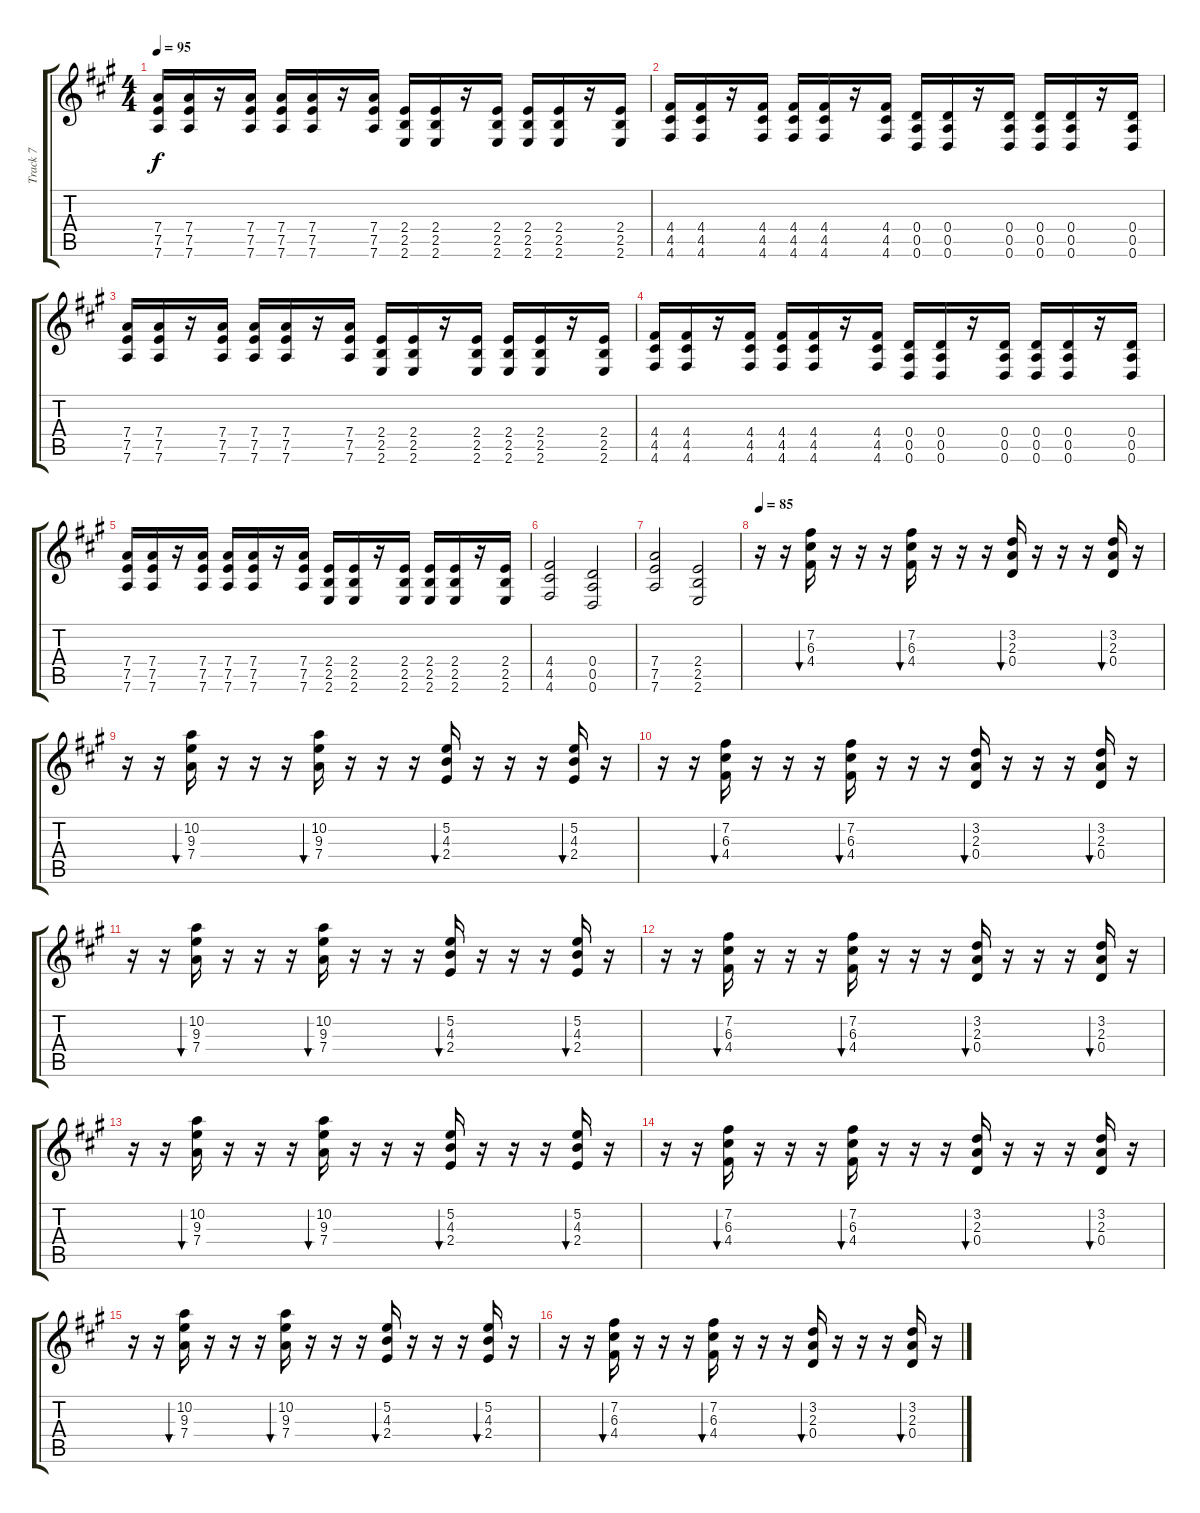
\track ("Track 7" "Track 7") {instrument overdrivenguitar}
\staff {score tabs}
\tuning (E4 B3 G3 D3 A2 D2) {hide}
\ts (4 4)
\tempo 95
\clef g2
\ks a
(7.4 7.5 7.6).16{dy f} (7.4 7.5 7.6).16 r.16 (7.4 7.5 7.6).16 (7.4 7.5 7.6).16 (7.4 7.5 7.6).16 r.16 (7.4 7.5 7.6).16 (2.4 2.5 2.6).16 (2.4 2.5 2.6).16 r.16 (2.4 2.5 2.6).16 (2.4 2.5 2.6).16 (2.4 2.5 2.6).16 r.16 (2.4 2.5 2.6).16 |
(4.4 4.5 4.6).16 (4.4 4.5 4.6).16 r.16 (4.4 4.5 4.6).16 (4.4 4.5 4.6).16 (4.4 4.5 4.6).16 r.16 (4.4 4.5 4.6).16 (0.4 0.5 0.6).16 (0.4 0.5 0.6).16 r.16 (0.4 0.5 0.6).16 (0.4 0.5 0.6).16 (0.4 0.5 0.6).16 r.16 (0.4 0.5 0.6).16 |
(7.4 7.5 7.6).16 (7.4 7.5 7.6).16 r.16 (7.4 7.5 7.6).16 (7.4 7.5 7.6).16 (7.4 7.5 7.6).16 r.16 (7.4 7.5 7.6).16 (2.4 2.5 2.6).16 (2.4 2.5 2.6).16 r.16 (2.4 2.5 2.6).16 (2.4 2.5 2.6).16 (2.4 2.5 2.6).16 r.16 (2.4 2.5 2.6).16 |
(4.4 4.5 4.6).16 (4.4 4.5 4.6).16 r.16 (4.4 4.5 4.6).16 (4.4 4.5 4.6).16 (4.4 4.5 4.6).16 r.16 (4.4 4.5 4.6).16 (0.4 0.5 0.6).16 (0.4 0.5 0.6).16 r.16 (0.4 0.5 0.6).16 (0.4 0.5 0.6).16 (0.4 0.5 0.6).16 r.16 (0.4 0.5 0.6).16 |
(7.4 7.5 7.6).16 (7.4 7.5 7.6).16 r.16 (7.4 7.5 7.6).16 (7.4 7.5 7.6).16 (7.4 7.5 7.6).16 r.16 (7.4 7.5 7.6).16 (2.4 2.5 2.6).16 (2.4 2.5 2.6).16 r.16 (2.4 2.5 2.6).16 (2.4 2.5 2.6).16 (2.4 2.5 2.6).16 r.16 (2.4 2.5 2.6).16 |
(4.4 4.5 4.6).2 (0.4 0.5 0.6).2 |
(7.4 7.5 7.6).2 (2.4 2.5 2.6).2 |
\tempo 85
r.16 r.16 (7.2 6.3 4.4).16{bu 30} r.16 r.16 r.16 (7.2 6.3 4.4).16{bu 30} r.16 r.16 r.16 (3.2 2.3 0.4).16{bu 30} r.16 r.16 r.16 (3.2 2.3 0.4).16{bu 30} r.16 |
r.16 r.16 (10.2 9.3 7.4).16{bu 30} r.16 r.16 r.16 (10.2 9.3 7.4).16{bu 30} r.16 r.16 r.16 (5.2 4.3 2.4).16{bu 30} r.16 r.16 r.16 (5.2 4.3 2.4).16{bu 30} r.16 |
r.16 r.16 (7.2 6.3 4.4).16{bu 30} r.16 r.16 r.16 (7.2 6.3 4.4).16{bu 30} r.16 r.16 r.16 (3.2 2.3 0.4).16{bu 30} r.16 r.16 r.16 (3.2 2.3 0.4).16{bu 30} r.16 |
r.16 r.16 (10.2 9.3 7.4).16{bu 30} r.16 r.16 r.16 (10.2 9.3 7.4).16{bu 30} r.16 r.16 r.16 (5.2 4.3 2.4).16{bu 30} r.16 r.16 r.16 (5.2 4.3 2.4).16{bu 30} r.16 |
r.16 r.16 (7.2 6.3 4.4).16{bu 30} r.16 r.16 r.16 (7.2 6.3 4.4).16{bu 30} r.16 r.16 r.16 (3.2 2.3 0.4).16{bu 30} r.16 r.16 r.16 (3.2 2.3 0.4).16{bu 30} r.16 |
r.16 r.16 (10.2 9.3 7.4).16{bu 30} r.16 r.16 r.16 (10.2 9.3 7.4).16{bu 30} r.16 r.16 r.16 (5.2 4.3 2.4).16{bu 30} r.16 r.16 r.16 (5.2 4.3 2.4).16{bu 30} r.16 |
r.16 r.16 (7.2 6.3 4.4).16{bu 30} r.16 r.16 r.16 (7.2 6.3 4.4).16{bu 30} r.16 r.16 r.16 (3.2 2.3 0.4).16{bu 30} r.16 r.16 r.16 (3.2 2.3 0.4).16{bu 30} r.16 |
r.16 r.16 (10.2 9.3 7.4).16{bu 30} r.16 r.16 r.16 (10.2 9.3 7.4).16{bu 30} r.16 r.16 r.16 (5.2 4.3 2.4).16{bu 30} r.16 r.16 r.16 (5.2 4.3 2.4).16{bu 30} r.16 |
r.16 r.16 (7.2 6.3 4.4).16{bu 30} r.16 r.16 r.16 (7.2 6.3 4.4).16{bu 30} r.16 r.16 r.16 (3.2 2.3 0.4).16{bu 30} r.16 r.16 r.16 (3.2 2.3 0.4).16{bu 30} r.16
